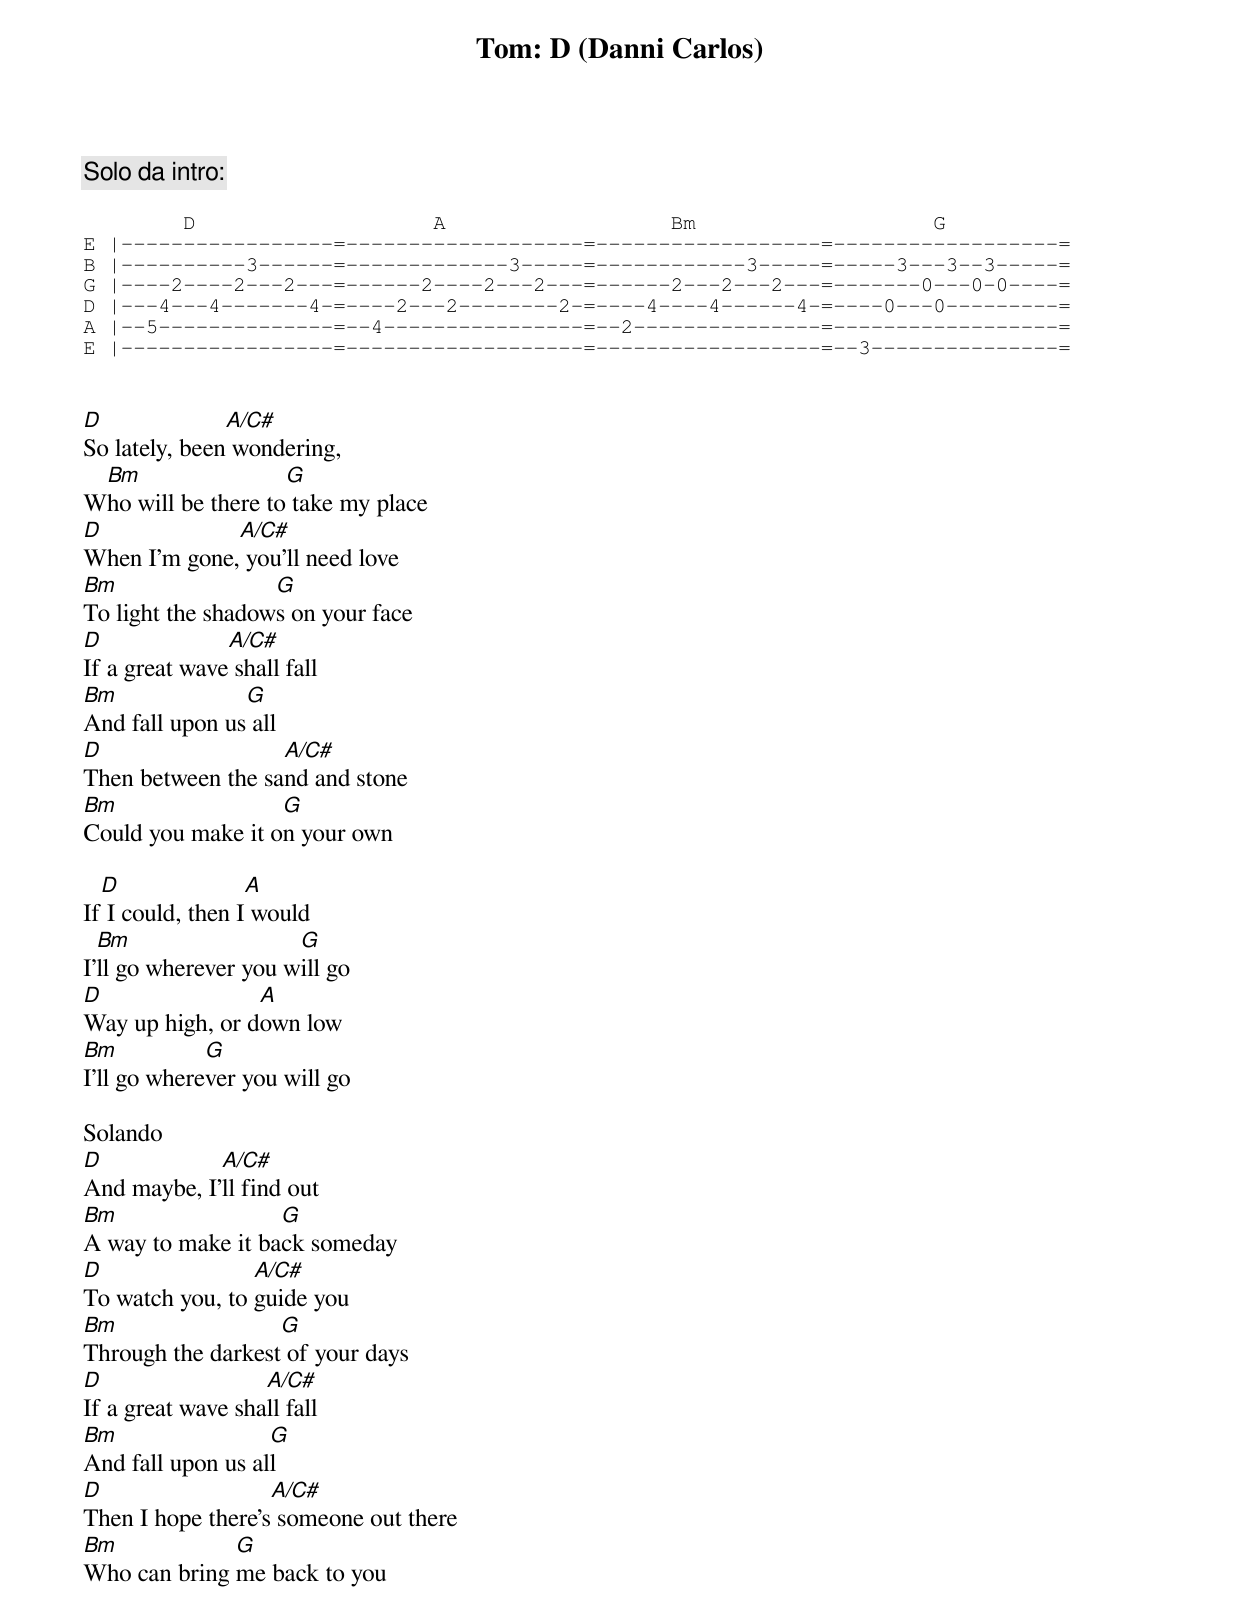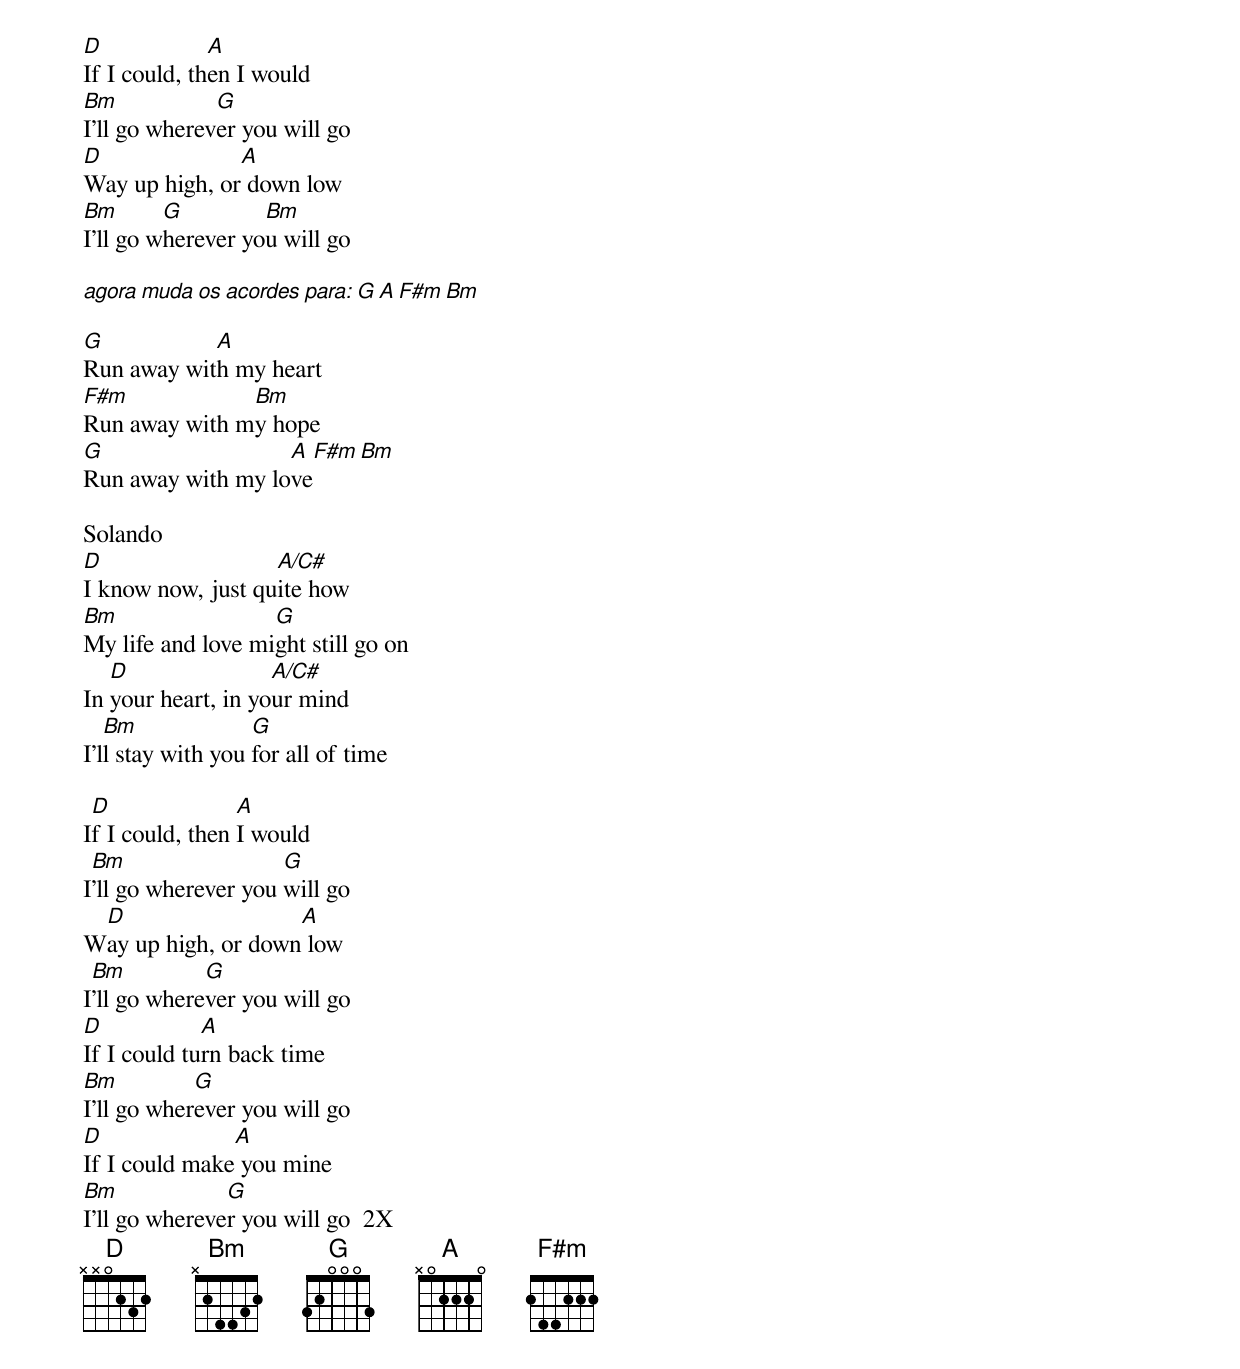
Tom: D (Danni Carlos)

 Solo da intro:

        D                   A                  Bm                   G
E |-----------------=-------------------=------------------=------------------=
B |----------3------=-------------3-----=------------3-----=-----3---3--3-----=
G |----2----2---2---=------2----2---2---=------2---2---2---=-------0---0-0----=
D |---4---4-------4-=----2---2--------2-=----4----4------4-=----0---0---------=
A |--5--------------=--4----------------=--2---------------=------------------=
E |-----------------=-------------------=------------------=--3---------------=


D              A/C#
So lately, been wondering,
 Bm                 G
Who will be there to take my place
D             A/C#
When I'm gone, you'll need love
Bm                 G
To light the shadows on your face
D              A/C#
If a great wave shall fall
Bm              G
And fall upon us all
D                  A/C#
Then between the sand and stone
Bm                 G
Could you make it on your own

  D               A
If I could, then I would
  Bm                  G
I'll go wherever you will go
D                A
Way up high, or down low
Bm           G
I'll go wherever you will go

Solando
D            A/C#
And maybe, I'll find out
Bm                 G
A way to make it back someday
D                A/C#
To watch you, to guide you
Bm                 G
Through the darkest of your days
D                  A/C#
If a great wave shall fall
Bm                 G
And fall upon us all
D                  A/C#
Then I hope there's someone out there
Bm            G
Who can bring me back to you

D             A
If I could, then I would
Bm            G
I'll go wherever you will go
D              A
Way up high, or down low
Bm       G         Bm
I'll go wherever you will go

agora muda os acordes para: G A F#m Bm

G           A
Run away with my heart
F#m            Bm
Run away with my hope
G                  A  F#m Bm
Run away with my love

Solando
D                  A/C#
I know now, just quite how
Bm                 G
My life and love might still go on
   D                A/C#
In your heart, in your mind
   Bm              G
I'll stay with you for all of time

 D               A
If I could, then I would
 Bm                  G
I'll go wherever you will go
 D                  A
Way up high, or down low
 Bm          G
I'll go wherever you will go
D            A
If I could turn back time
Bm          G
I'll go wherever you will go
D              A
If I could make you mine
Bm             G
I'll go wherever you will go  2X
